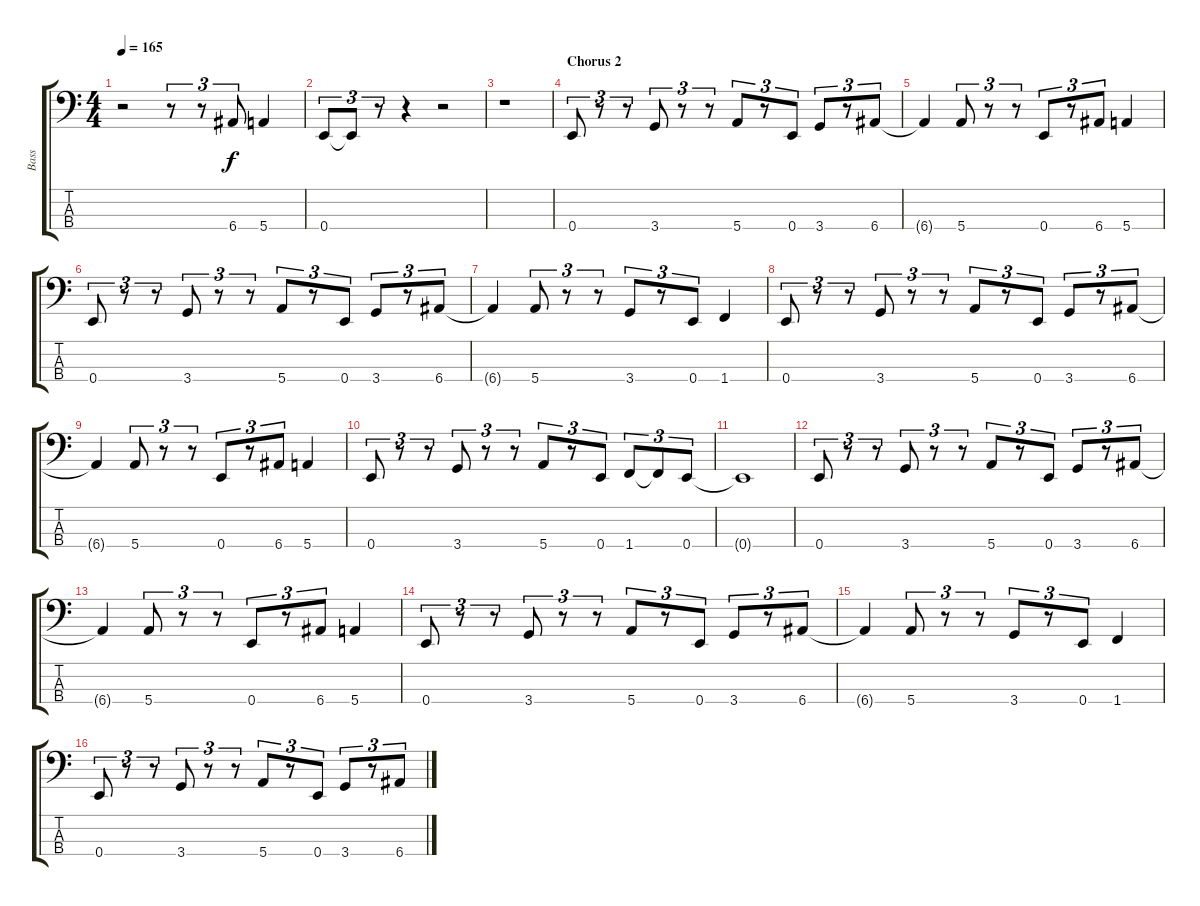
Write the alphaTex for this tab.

\track ("Bass" "Bass") {instrument electricbassfinger}
\staff {score tabs}
\tuning (G2 D2 A1 E1) {hide}
\ts (4 4)
\tempo 165
\clef f4
\ks c
r.2{dy f} r.8{tu (3 2)} r.8{tu (3 2)} 6.4.8{tu (3 2)} 5.4.4 |
0.4.8{tu (3 2)} 0.4{t}.8{tu (3 2)} r.8{tu (3 2)} r.4 r.2 |
r.1 |
\section ("" "Chorus 2")
0.4.8{tu (3 2)} r.8{tu (3 2)} r.8{tu (3 2)} 3.4.8{tu (3 2)} r.8{tu (3 2)} r.8{tu (3 2)} 5.4.8{tu (3 2)} r.8{tu (3 2)} 0.4.8{tu (3 2)} 3.4.8{tu (3 2)} r.8{tu (3 2)} 6.4.8{tu (3 2)} |
6.4{t}.4 5.4.8{tu (3 2)} r.8{tu (3 2)} r.8{tu (3 2)} 0.4.8{tu (3 2)} r.8{tu (3 2)} 6.4.8{tu (3 2)} 5.4.4 |
0.4.8{tu (3 2)} r.8{tu (3 2)} r.8{tu (3 2)} 3.4.8{tu (3 2)} r.8{tu (3 2)} r.8{tu (3 2)} 5.4.8{tu (3 2)} r.8{tu (3 2)} 0.4.8{tu (3 2)} 3.4.8{tu (3 2)} r.8{tu (3 2)} 6.4.8{tu (3 2)} |
6.4{t}.4 5.4.8{tu (3 2)} r.8{tu (3 2)} r.8{tu (3 2)} 3.4.8{tu (3 2)} r.8{tu (3 2)} 0.4.8{tu (3 2)} 1.4.4 |
0.4.8{tu (3 2)} r.8{tu (3 2)} r.8{tu (3 2)} 3.4.8{tu (3 2)} r.8{tu (3 2)} r.8{tu (3 2)} 5.4.8{tu (3 2)} r.8{tu (3 2)} 0.4.8{tu (3 2)} 3.4.8{tu (3 2)} r.8{tu (3 2)} 6.4.8{tu (3 2)} |
6.4{t}.4 5.4.8{tu (3 2)} r.8{tu (3 2)} r.8{tu (3 2)} 0.4.8{tu (3 2)} r.8{tu (3 2)} 6.4.8{tu (3 2)} 5.4.4 |
0.4.8{tu (3 2)} r.8{tu (3 2)} r.8{tu (3 2)} 3.4.8{tu (3 2)} r.8{tu (3 2)} r.8{tu (3 2)} 5.4.8{tu (3 2)} r.8{tu (3 2)} 0.4.8{tu (3 2)} 1.4.8{tu (3 2)} 1.4{t}.8{tu (3 2)} 0.4.8{tu (3 2)} |
0.4{t}.1 |
0.4.8{tu (3 2)} r.8{tu (3 2)} r.8{tu (3 2)} 3.4.8{tu (3 2)} r.8{tu (3 2)} r.8{tu (3 2)} 5.4.8{tu (3 2)} r.8{tu (3 2)} 0.4.8{tu (3 2)} 3.4.8{tu (3 2)} r.8{tu (3 2)} 6.4.8{tu (3 2)} |
6.4{t}.4 5.4.8{tu (3 2)} r.8{tu (3 2)} r.8{tu (3 2)} 0.4.8{tu (3 2)} r.8{tu (3 2)} 6.4.8{tu (3 2)} 5.4.4 |
0.4.8{tu (3 2)} r.8{tu (3 2)} r.8{tu (3 2)} 3.4.8{tu (3 2)} r.8{tu (3 2)} r.8{tu (3 2)} 5.4.8{tu (3 2)} r.8{tu (3 2)} 0.4.8{tu (3 2)} 3.4.8{tu (3 2)} r.8{tu (3 2)} 6.4.8{tu (3 2)} |
6.4{t}.4 5.4.8{tu (3 2)} r.8{tu (3 2)} r.8{tu (3 2)} 3.4.8{tu (3 2)} r.8{tu (3 2)} 0.4.8{tu (3 2)} 1.4.4 |
0.4.8{tu (3 2)} r.8{tu (3 2)} r.8{tu (3 2)} 3.4.8{tu (3 2)} r.8{tu (3 2)} r.8{tu (3 2)} 5.4.8{tu (3 2)} r.8{tu (3 2)} 0.4.8{tu (3 2)} 3.4.8{tu (3 2)} r.8{tu (3 2)} 6.4.8{tu (3 2)}
